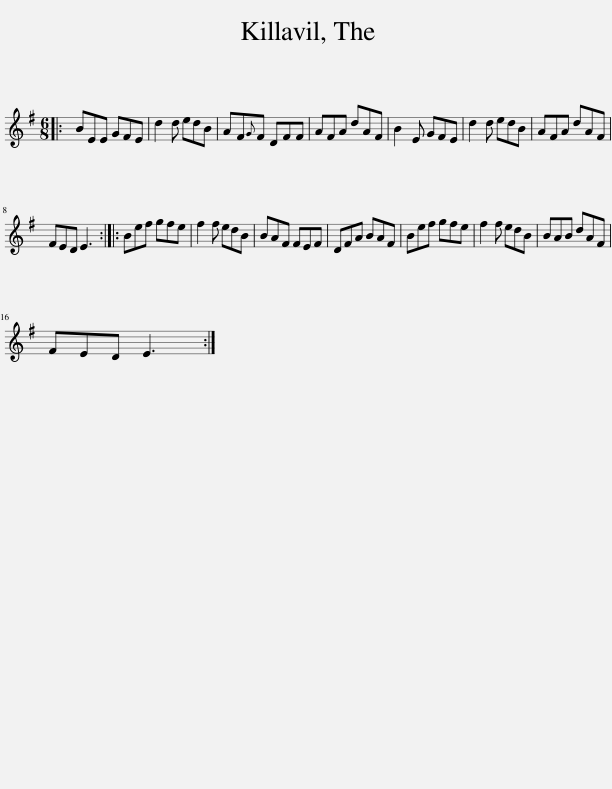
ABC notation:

X:1
L:1/8
M:6/8
I:linebreak $
K:G
V:1 treble
V:1
|: BEE GFE | d2 d edB | AF{G}F DFF | AFA dAF | B2 E GFE | %5
 d2 d edB | AFA dAF |$ FED E3 :: Bef gfe | f2 f edB | %10
 BAF FEF | DFA BAF | Bef gfe | f2 f edB | BAB dAF |$ %15
 FED E3 :| %16
